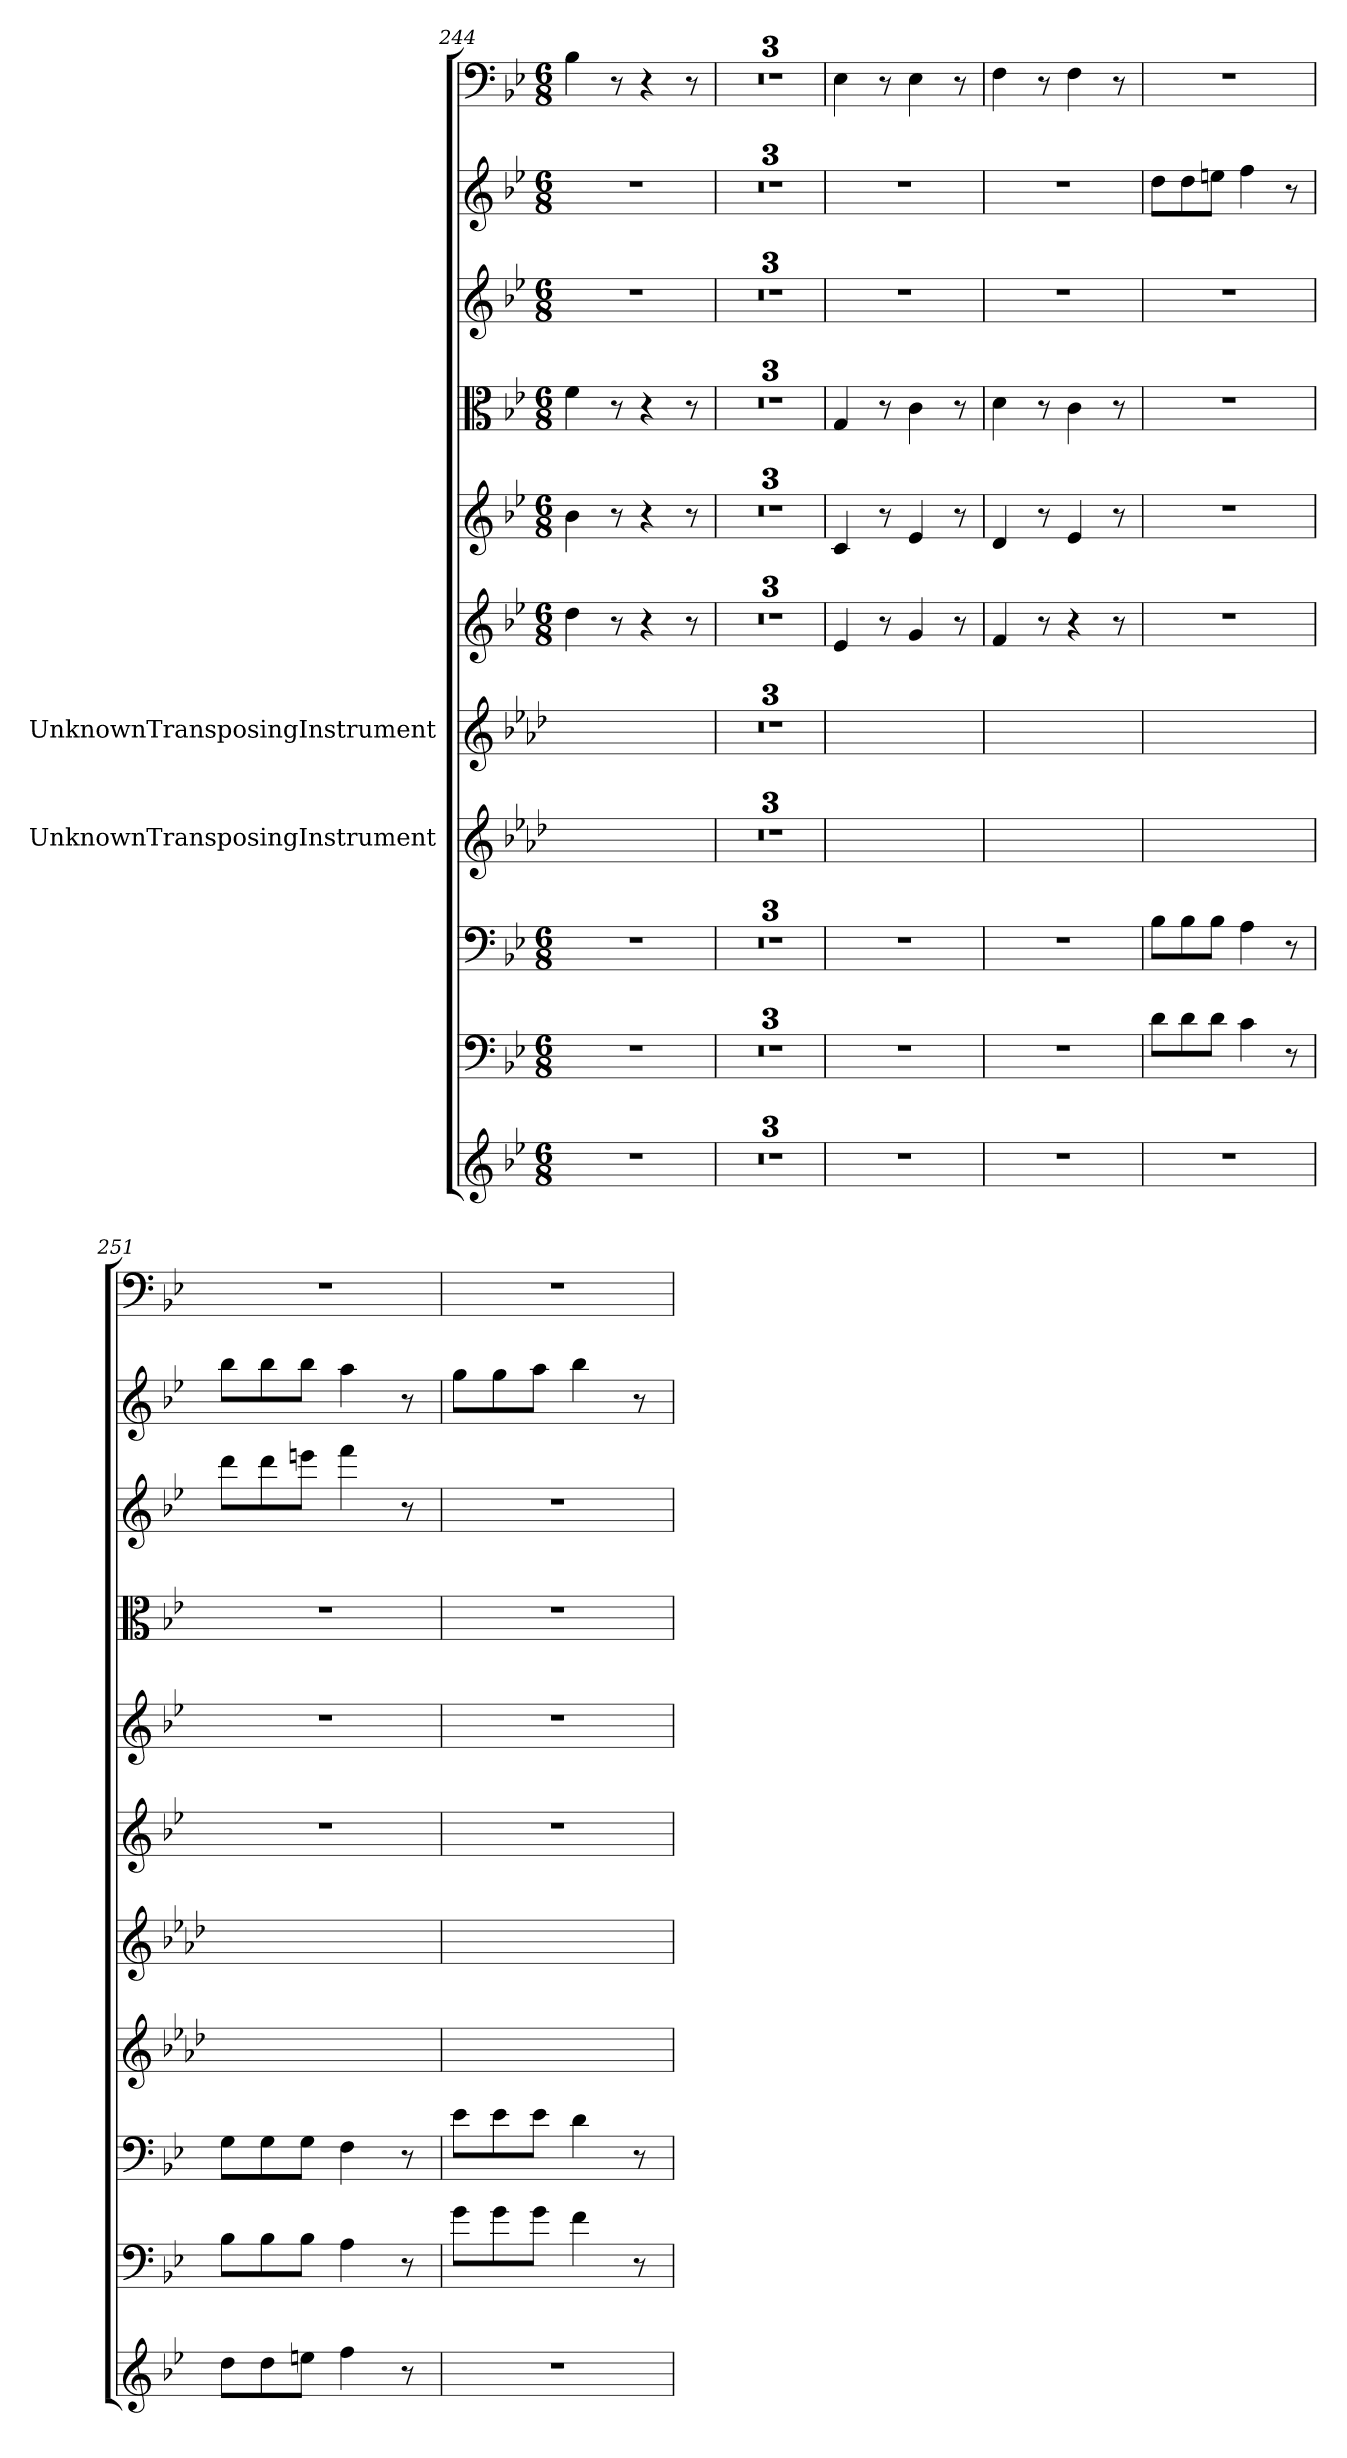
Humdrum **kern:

**kern	**kern	**kern	**kern	**kern	**kern	**kern	**kern	**kern	**kern	**kern
*part11	*part10	*part9	*part8	*part7	*part6	*part5	*part4	*part3	*part2	*part1
*staff11	*staff10	*staff9	*staff8	*staff7	*staff6	*staff5	*staff4	*staff3	*staff2	*staff1
*	*	*	*I"UnknownTransposingInstrument	*I"UnknownTransposingInstrument	*	*	*	*	*	*
*clefG2	*clefF4	*clefF4	*clefG2	*clefG2	*clefG2	*clefG2	*clefC3	*clefG2	*clefG2	*clefF4
*	*	*	*ITrd-1c-2	*ITrd-1c-2	*	*	*	*	*	*
*k[b-e-]	*k[b-e-]	*k[b-e-]	*k[b-e-]	*k[b-e-]	*k[b-e-]	*k[b-e-]	*k[b-e-]	*k[b-e-]	*k[b-e-]	*k[b-e-]
*B-:	*B-:	*B-:	*	*	*B-:	*B-:	*B-:	*B-:	*B-:	*B-:
*M6/8	*M6/8	*M6/8	*	*	*M6/8	*M6/8	*M6/8	*M6/8	*M6/8	*M6/8
=244	=244	=244	=244	=244	=244	=244	=244	=244	=244	=244
2.r	2.r	2.r	2.r	2.r	4dd\	4b-\	4f\	2.r	2.r	4B-\
.	.	.	.	.	8r	8r	8r	.	.	8r
.	.	.	.	.	4r	4r	4r	.	.	4r
.	.	.	.	.	8r	8r	8r	.	.	8r
=245	=245	=245	=245	=245	=245	=245	=245	=245	=245	=245
2.r	2.r	2.r	2.r	2.r	2.r	2.r	2.r	2.r	2.r	2.r
=246	=246	=246	=246	=246	=246	=246	=246	=246	=246	=246
2.r	2.r	2.r	2.r	2.r	2.r	2.r	2.r	2.r	2.r	2.r
=247	=247	=247	=247	=247	=247	=247	=247	=247	=247	=247
2.r	2.r	2.r	2.r	2.r	2.r	2.r	2.r	2.r	2.r	2.r
=248	=248	=248	=248	=248	=248	=248	=248	=248	=248	=248
2.r	2.r	2.r	2.r	2.r	4e-/	4c/	4G/	2.r	2.r	4E-\
.	.	.	.	.	8r	8r	8r	.	.	8r
.	.	.	.	.	4g/	4e-/	4c\	.	.	4E-\
.	.	.	.	.	8r	8r	8r	.	.	8r
=249	=249	=249	=249	=249	=249	=249	=249	=249	=249	=249
2.r	2.r	2.r	2.r	2.r	4f/	4d/	4d\	2.r	2.r	4F\
.	.	.	.	.	8r	8r	8r	.	.	8r
.	.	.	.	.	4r	4e-/	4c\	.	.	4F\
.	.	.	.	.	8r	8r	8r	.	.	8r
=250	=250	=250	=250	=250	=250	=250	=250	=250	=250	=250
2.r	8d\L	8B-\L	2.r	2.r	2.r	2.r	2.r	2.r	8dd\L	2.r
.	8d\	8B-\	.	.	.	.	.	.	8dd\	.
.	8d\J	8B-\J	.	.	.	.	.	.	8een\J	.
.	4c\	4A\	.	.	.	.	.	.	4ff\	.
.	8r	8r	.	.	.	.	.	.	8r	.
=251	=251	=251	=251	=251	=251	=251	=251	=251	=251	=251
8dd\L	8B-\L	8G\L	2.r	2.r	2.r	2.r	2.r	8ddd\L	8bb-\L	2.r
8dd\	8B-\	8G\	.	.	.	.	.	8ddd\	8bb-\	.
8een\J	8B-\J	8G\J	.	.	.	.	.	8eeen\J	8bb-\J	.
4ff\	4A\	4F\	.	.	.	.	.	4fff\	4aa\	.
8r	8r	8r	.	.	.	.	.	8r	8r	.
=252	=252	=252	=252	=252	=252	=252	=252	=252	=252	=252
2.r	8g\L	8e-\L	2.r	2.r	2.r	2.r	2.r	2.r	8gg\L	2.r
.	8g\	8e-\	.	.	.	.	.	.	8gg\	.
.	8g\J	8e-\J	.	.	.	.	.	.	8aa\J	.
.	4f\	4d\	.	.	.	.	.	.	4bb-\	.
.	8r	8r	.	.	.	.	.	.	8r	.
=	=	=	=	=	=	=	=	=	=	=
*-	*-	*-	*-	*-	*-	*-	*-	*-	*-	*-
